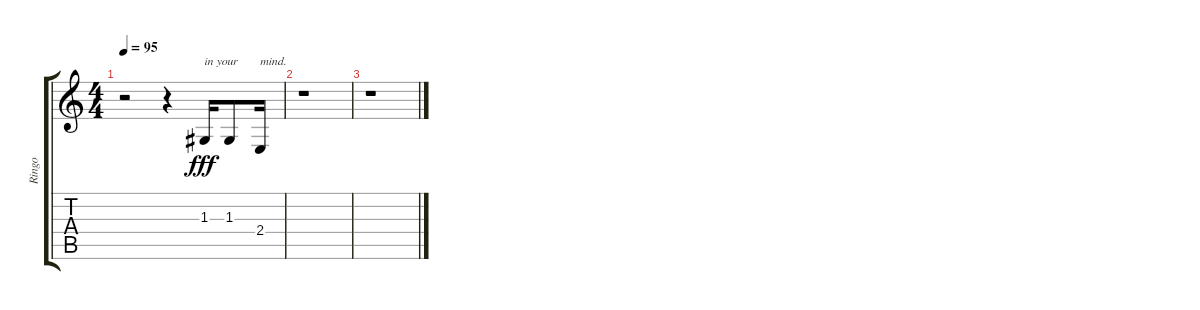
\track ("Ringo" "Ringo") {instrument altosax}
\staff {score tabs}
\tuning (E4 B3 G3 D3 A2 E2) {hide}
\ts (4 4)
\tempo 95
\clef g2
\ks c
r.2{dy fff} r.4 1.3.16{txt "in your"} 1.3.8 2.4.16{txt "mind."} |
r.1 |
r.1
